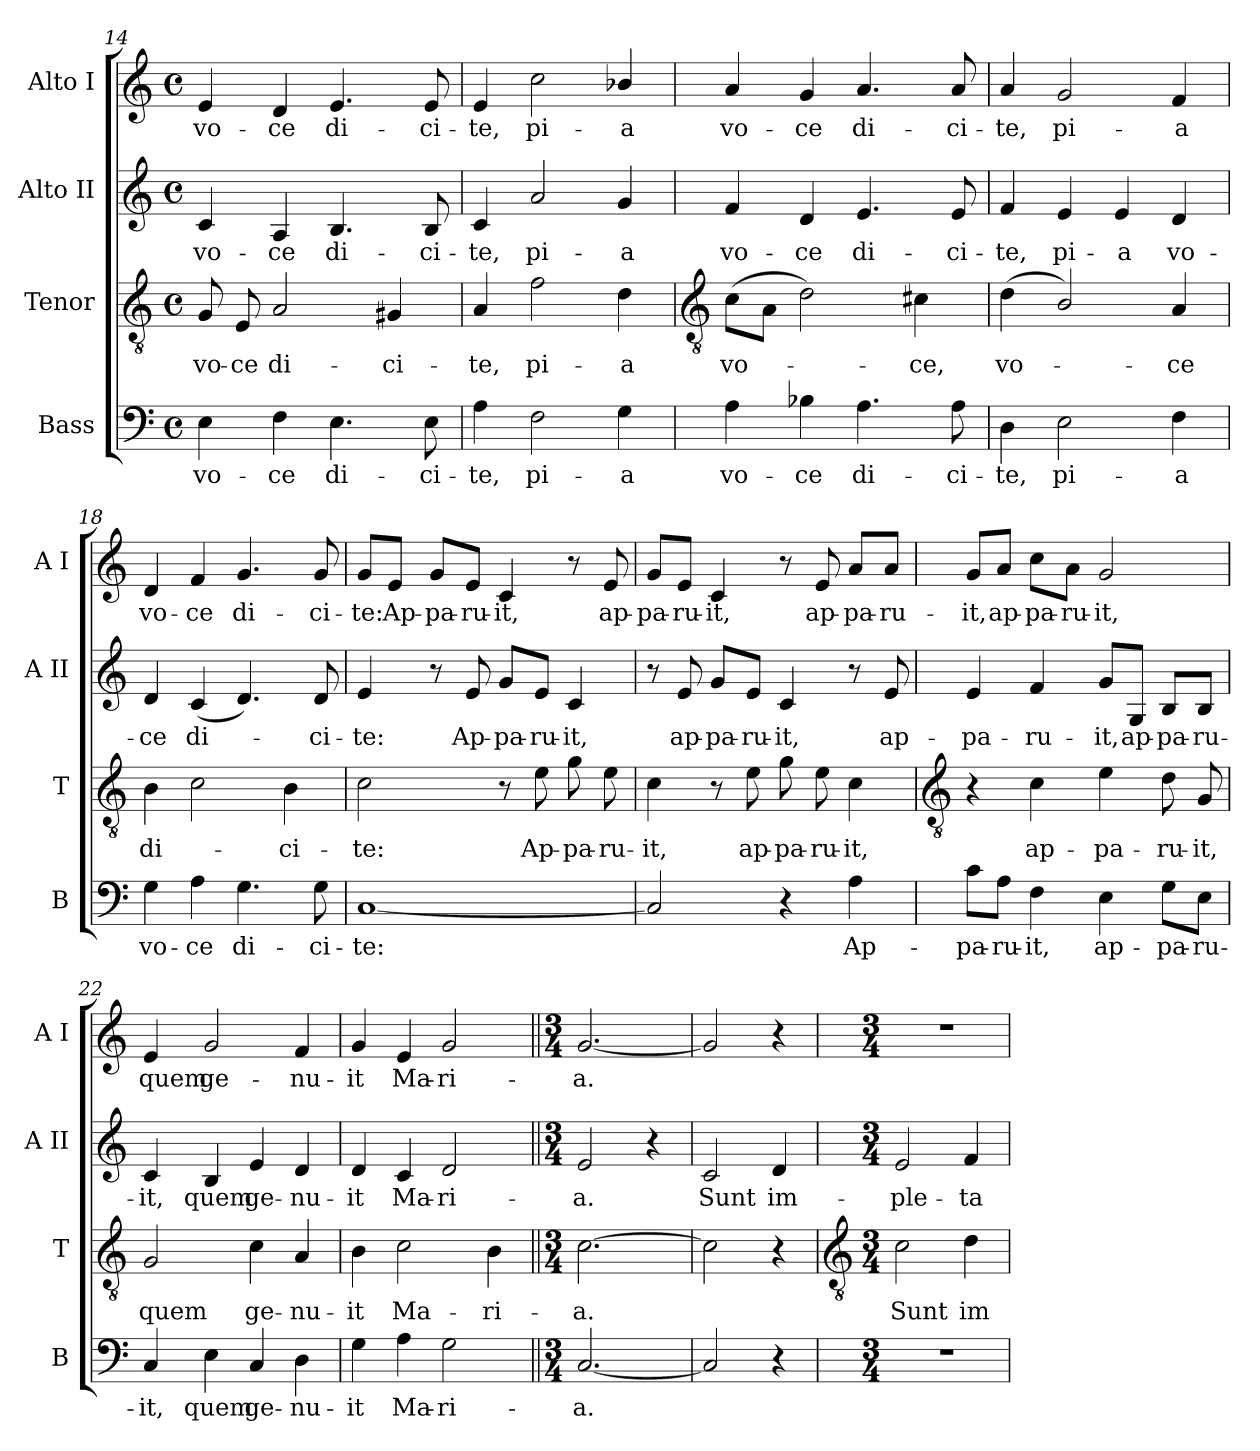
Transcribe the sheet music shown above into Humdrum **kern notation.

**kern	**text	**kern	**text	**kern	**text	**kern	**text
*part4	*part4	*part3	*part3	*part2	*part2	*part1	*part1
*staff4	*staff4	*staff3	*staff3	*staff2	*staff2	*staff1	*staff1
*I"Bass	*	*I"Tenor	*	*I"Alto II	*	*I"Alto I	*
*I'B	*	*I'T	*	*I'A II	*	*I'A I	*
*clefF4	*	*clefGv2	*	*clefG2	*	*clefG2	*
*k[]	*	*k[]	*	*k[]	*	*k[]	*
*C:	*	*C:	*	*C:	*	*C:	*
*M4/4	*	*M4/4	*	*M4/4	*	*M4/4	*
*met(c)	*	*met(c)	*	*met(c)	*	*met(c)	*
=14	=14	=14	=14	=14	=14	=14	=14
!	!LO:LY:b	!	!LO:LY:b	!	!LO:LY:b	!	!LO:LY:b
4E	vo-	8G	vo-	4c	vo-	4e	vo-
!	!	!	!LO:LY:b	!	!	!	!
.	.	8E	-ce	.	.	.	.
!	!LO:LY:b	!	!LO:LY:b	!	!LO:LY:b	!	!LO:LY:b
4F	-ce	2A	di-	4A	-ce	4d	-ce
!	!LO:LY:b	!	!	!	!LO:LY:b	!	!LO:LY:b
4.E	di-	.	.	4.B	di-	4.e	di-
!	!	!	!LO:LY:b	!	!	!	!
.	.	4G#X	-ci-	.	.	.	.
!	!LO:LY:b	!	!	!	!LO:LY:b	!	!LO:LY:b
8E	-ci-	.	.	8B	-ci-	8e	-ci-
=15	=15	=15	=15	=15	=15	=15	=15
!	!LO:LY:b	!	!LO:LY:b	!	!LO:LY:b	!	!LO:LY:b
4A	-te,	4A	-te,	4c	-te,	4e	-te,
!	!LO:LY:b	!	!LO:LY:b	!	!LO:LY:b	!	!LO:LY:b
2F	pi-	2f	pi-	2a	pi-	2cc	pi-
!	!LO:LY:b	!	!LO:LY:b	!	!LO:LY:b	!	!LO:LY:b
4G	-a	4d	-a	4g	-a	4b-X/	-a
!!LO:LB:g=z
=16	=16	=16	=16	=16	=16	=16	=16
*	*	*clefGv2	*	*	*	*	*
!	!LO:LY:b	!	!LO:LY:b	!	!LO:LY:b	!	!LO:LY:b
4A	vo-	(>8cL	vo-	4f	vo-	4a	vo-
.	.	8AJ	.	.	.	.	.
!	!LO:LY:b	!	!	!	!LO:LY:b	!	!LO:LY:b
4B-X\	-ce	2d)	.	4d	-ce	4g	-ce
!	!LO:LY:b	!	!	!	!LO:LY:b	!	!LO:LY:b
4.A	di-	.	.	4.e	di-	4.a	di-
!	!	!	!LO:LY:b	!	!	!	!
.	.	4c#X	ce,	.	.	.	.
!	!LO:LY:b	!	!	!	!LO:LY:b	!	!LO:LY:b
8A	-ci-	.	.	8e	-ci-	8a	-ci-
=17	=17	=17	=17	=17	=17	=17	=17
!	!LO:LY:b	!	!LO:LY:b	!	!LO:LY:b	!	!LO:LY:b
4D	-te,	(<4d	vo-	4f	-te,	4a	-te,
!	!LO:LY:b	!	!	!	!LO:LY:b	!	!LO:LY:b
2E	pi-	2B/)	.	4e	pi-	2g	pi-
!	!	!	!	!	!LO:LY:b	!	!
.	.	.	.	4e	-a	.	.
!	!LO:LY:b	!	!LO:LY:b	!	!LO:LY:b	!	!LO:LY:b
4F	-a	4A	ce	4d	vo-	4f	-a
=18	=18	=18	=18	=18	=18	=18	=18
!	!LO:LY:b	!	!LO:LY:b	!	!LO:LY:b	!	!LO:LY:b
4G	vo-	4B	di-	4d	-ce	4d	vo-
!	!LO:LY:b	!	!	!	!LO:LY:b	!	!LO:LY:b
4A	-ce	2c	.	(<4c	di-	4f	-ce
!	!LO:LY:b	!	!	!	!	!	!LO:LY:b
4.G	di-	.	.	4.d)	.	4.g	di-
!	!	!	!LO:LY:b	!	!	!	!
.	.	4B	-ci-	.	.	.	.
!	!LO:LY:b	!	!	!	!LO:LY:b	!	!LO:LY:b
8G	-ci-	.	.	8d	ci-	8g	-ci-
=19	=19	=19	=19	=19	=19	=19	=19
!	!LO:LY:b	!	!LO:LY:b	!	!LO:LY:b	!	!LO:LY:b
[1C	-te:	2c	-te:	4e	-te:	8g/L	-te:
!	!	!	!	!	!	!	!LO:LY:b
.	.	.	.	.	.	8e/J	Ap-
!	!	!	!	!	!	!	!LO:LY:b
.	.	.	.	8r	.	8g/L	-pa-
!	!	!	!	!	!LO:LY:b	!	!LO:LY:b
.	.	.	.	8e	Ap-	8e/J	-ru-
!	!	!	!	!	!LO:LY:b	!	!LO:LY:b
.	.	8r	.	8g/L	-pa-	4c	-it,
!	!	!	!LO:LY:b	!	!LO:LY:b	!	!
.	.	8e	Ap-	8e/J	-ru-	.	.
!	!	!	!LO:LY:b	!	!LO:LY:b	!	!
.	.	8g	-pa-	4c	-it,	8r	.
!	!	!	!LO:LY:b	!	!	!	!LO:LY:b
.	.	8e	-ru-	.	.	8e	ap-
=20	=20	=20	=20	=20	=20	=20	=20
!	!	!	!LO:LY:b	!	!	!	!LO:LY:b
2C]	.	4c	-it,	8r	.	8g/L	-pa-
!	!	!	!	!	!LO:LY:b	!	!LO:LY:b
.	.	.	.	8e	ap-	8e/J	-ru-
!	!	!	!	!	!LO:LY:b	!	!LO:LY:b
.	.	8r	.	8g/L	-pa-	4c	-it,
!	!	!	!LO:LY:b	!	!LO:LY:b	!	!
.	.	8e	ap-	8e/J	-ru-	.	.
!	!	!	!LO:LY:b	!	!LO:LY:b	!	!
4r	.	8g	-pa-	4c	-it,	8r	.
!	!	!	!LO:LY:b	!	!	!	!LO:LY:b
.	.	8e	-ru-	.	.	8e	ap-
!	!LO:LY:b	!	!LO:LY:b	!	!	!	!LO:LY:b
4A	Ap-	4c	-it,	8r	.	8a/L	-pa-
!	!	!	!	!	!LO:LY:b	!	!LO:LY:b
.	.	.	.	8e	ap-	8a/J	-ru-
!!LO:LB:g=z
=21	=21	=21	=21	=21	=21	=21	=21
*	*	*clefGv2	*	*	*	*	*
!	!LO:LY:b	!	!	!	!LO:LY:b	!	!LO:LY:b
8c\L	-pa-	4r	.	4e	-pa-	8g/L	-it,
!	!LO:LY:b	!	!	!	!	!	!LO:LY:b
8A\J	-ru-	.	.	.	.	8a/J	ap-
!	!LO:LY:b	!	!LO:LY:b	!	!LO:LY:b	!	!LO:LY:b
4F	-it,	4c	ap-	4f	-ru-	8cc\L	-pa-
!	!	!	!	!	!	!	!LO:LY:b
.	.	.	.	.	.	8a\J	-ru-
!	!LO:LY:b	!	!LO:LY:b	!	!LO:LY:b	!	!LO:LY:b
4E	ap-	4e	-pa-	8g/L	-it,	2g	-it,
!	!	!	!	!	!LO:LY:b	!	!
.	.	.	.	8G/J	ap-	.	.
!	!LO:LY:b	!	!LO:LY:b	!	!LO:LY:b	!	!
8G\L	-pa-	8d	-ru-	8B/L	-pa-	.	.
!	!LO:LY:b	!	!LO:LY:b	!	!LO:LY:b	!	!
8E\J	-ru-	8G	-it,	8B/J	-ru-	.	.
=22	=22	=22	=22	=22	=22	=22	=22
!	!LO:LY:b	!	!LO:LY:b	!	!LO:LY:b	!	!LO:LY:b
4C	-it,	2G	quem	4c	-it,	4e	quem
!	!LO:LY:b	!	!	!	!LO:LY:b	!	!LO:LY:b
4E	quem	.	.	4B	quem	2g	ge-
!	!LO:LY:b	!	!LO:LY:b	!	!LO:LY:b	!	!
4C	ge-	4c	ge-	4e	ge-	.	.
!	!LO:LY:b	!	!LO:LY:b	!	!LO:LY:b	!	!LO:LY:b
4D	-nu-	4A	-nu-	4d	-nu-	4f	-nu-
=23	=23	=23	=23	=23	=23	=23	=23
!	!LO:LY:b	!	!LO:LY:b	!	!LO:LY:b	!	!LO:LY:b
4G	-it	4B	-it	4d	-it	4g	-it
!	!LO:LY:b	!	!LO:LY:b	!	!LO:LY:b	!	!LO:LY:b
4A	Ma-	2c	Ma-	4c	Ma-	4e	Ma-
!	!LO:LY:b	!	!	!	!LO:LY:b	!	!LO:LY:b
2G	-ri-	.	.	2d	-ri-	2g	-ri-
!	!	!	!LO:LY:b	!	!	!	!
.	.	4B	-ri-	.	.	.	.
=24||	=24||	=24||	=24||	=24||	=24||	=24||	=24||
*M3/4	*	*M3/4	*	*M3/4	*	*M3/4	*
!	!LO:LY:b	!	!LO:LY:b	!	!LO:LY:b	!	!LO:LY:b
[2.C	-a.	[2.c	-a.	2e	-a.	[2.g	-a.
.	.	.	.	4r	.	.	.
=25	=25	=25	=25	=25	=25	=25	=25
!	!	!	!	!	!LO:LY:b	!	!
2C]	.	2c]	.	2c	Sunt	2g]	.
!	!	!	!	!	!LO:LY:b	!	!
4r	.	4r	.	4d	im-	4r	.
!!LO:LB:g=z
=26	=26	=26	=26	=26	=26	=26	=26
*	*	*clefGv2	*	*	*	*	*
*M3/4	*	*M3/4	*	*M3/4	*	*M3/4	*
!LO:N:vis=1	!	!	!LO:LY:b	!	!LO:LY:b	!LO:N:vis=1	!
2.r	.	2c	Sunt	2e	-ple-	2.r	.
!	!	!	!LO:LY:b	!	!LO:LY:b	!	!
.	.	4d	im-	4f	-ta	.	.
=	=	=	=	=	=	=	=
*-	*-	*-	*-	*-	*-	*-	*-
